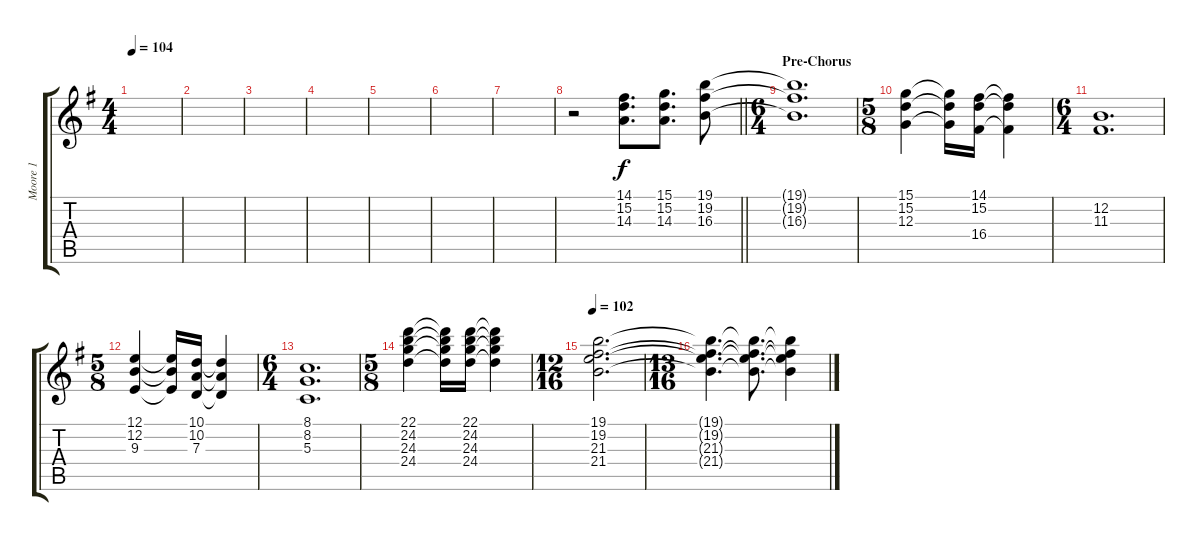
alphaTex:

\track ("Moore 1" "Moore 1") {instrument stringensemble1}
\staff {score tabs}
\tuning (E4 B3 G3 D3 A2 E2) {hide}
\ts (4 4)
\tempo 104
\clef g2
\ks eminor
|
|
|
|
|
|
|
\barLineRight lightlight
r.2 (14.1 15.2 14.3).8{d} (15.1 15.2 14.3).8{d} (19.1 19.2 16.3).8 |
\ts (6 4)
\section ("" "Pre-Chorus")
(19.1{t} 19.2{t} 16.3{t}).1{d} |
\ts (5 8)
(15.1 15.2 12.3).4 (15.1{t} 15.2{t} 12.3{t}).16 (14.1 15.2 16.4).16 (14.1{t} 15.2{t} 16.4{t}).4 |
\ts (6 4)
(12.2 11.3).1{d} |
\ts (5 8)
(12.1 12.2 9.3).4 (12.1{t} 12.2{t} 9.3{t}).16 (10.1 10.2 7.3).16 (10.1{t} 10.2{t} 7.3{t}).4 |
\ts (6 4)
(8.1 8.2 5.3).1{d} |
\ts (5 8)
(22.1 24.2 24.3 24.4).4 (22.1{t} 24.2{t} 24.3{t} 24.4{t}).16 (22.1 24.2 24.3 24.4).16 (22.1{t} 24.2{t} 24.3{t} 24.4{t}).4 |
\ts (12 16)
\tempo 102
(19.1 19.2 21.3 21.4).2{d} |
\ts (13 16)
(19.1{t} 19.2{t} 21.3{t} 21.4{t}).4{d} (19.1{t} 19.2{t} 21.3{t} 21.4{t}).8{d} (19.1{t} 19.2{t} 21.3{t} 21.4{t}).4
